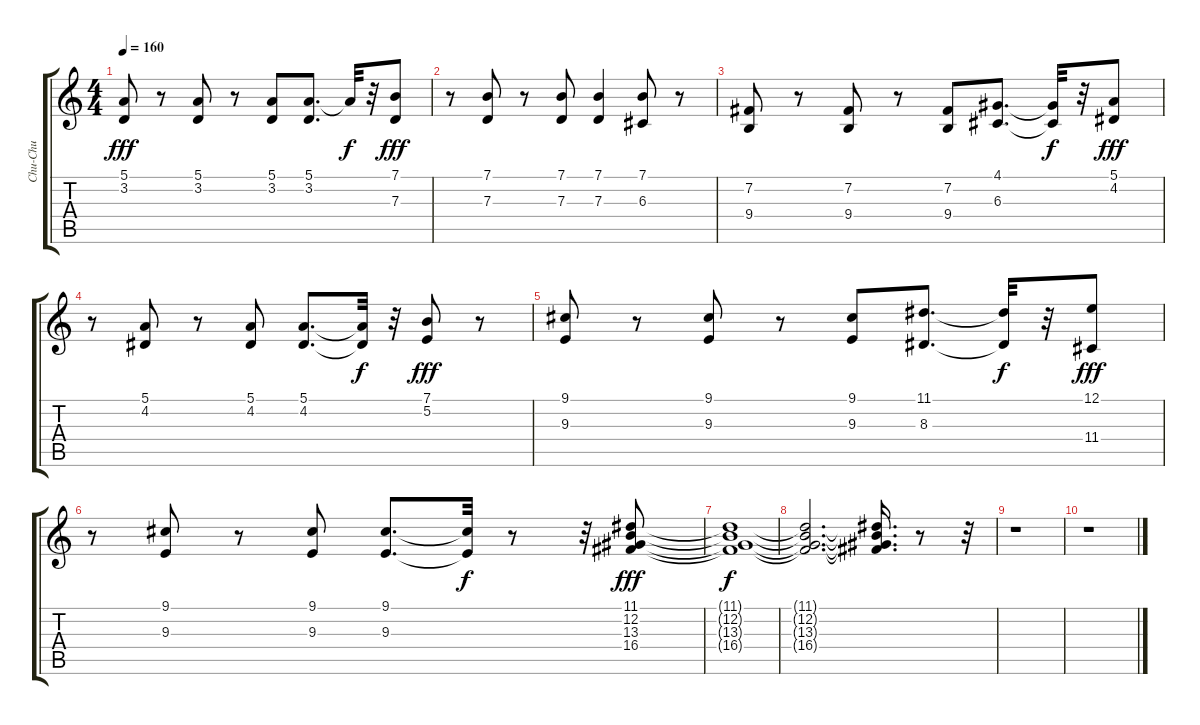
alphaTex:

\track ("Chu-Chu" "Chu-Chu") {instrument voiceoohs}
\staff {score tabs}
\tuning (E4 B3 G3 D3 A2 E2) {hide}
\ts (4 4)
\tempo 160
\clef g2
\ks c
(5.1 3.2).8{dy fff} r.8 (5.1 3.2).8 r.8 (5.1 3.2).8 (5.1 3.2).8{d} 5.1{t}.32{dy f} r.32 (7.1 7.3).8{dy fff} |
r.8 (7.1 7.3).8 r.8 (7.1 7.3).8 (7.1 7.3).4 (7.1 6.3).8 r.8 |
(7.2 9.4).8 r.8 (7.2 9.4).8 r.8 (7.2 9.4).8 (4.1 6.3).8{d} (4.1{t} 6.3{t}).32{dy f} r.32 (5.1 4.2).8{dy fff} |
r.8 (5.1 4.2).8 r.8 (5.1 4.2).8 (5.1 4.2).8{d} (5.1{t} 4.2{t}).32{dy f} r.32 (7.1 5.2).8{dy fff} r.8 |
(9.1 9.3).8 r.8 (9.1 9.3).8 r.8 (9.1 9.3).8 (11.1 8.3).8{d} (11.1{t} 8.3{t}).32{dy f} r.32 (12.1 11.4).8{dy fff} |
r.8 (9.1 9.3).8 r.8 (9.1 9.3).8 (9.1 9.3).8{d} (9.1{t} 9.3{t}).32{dy f} r.8 r.32 (11.1 12.2 13.3 16.4).8{dy fff} |
(11.1{t} 12.2{t} 13.3{t} 16.4{t}).1{dy f} |
(11.1{t} 12.2{t} 13.3{t} 16.4{t}).2{d} (11.1{t} 12.2{t} 13.3{t} 16.4{t}).16{d} r.8 r.32 |
r.1 |
r.1
